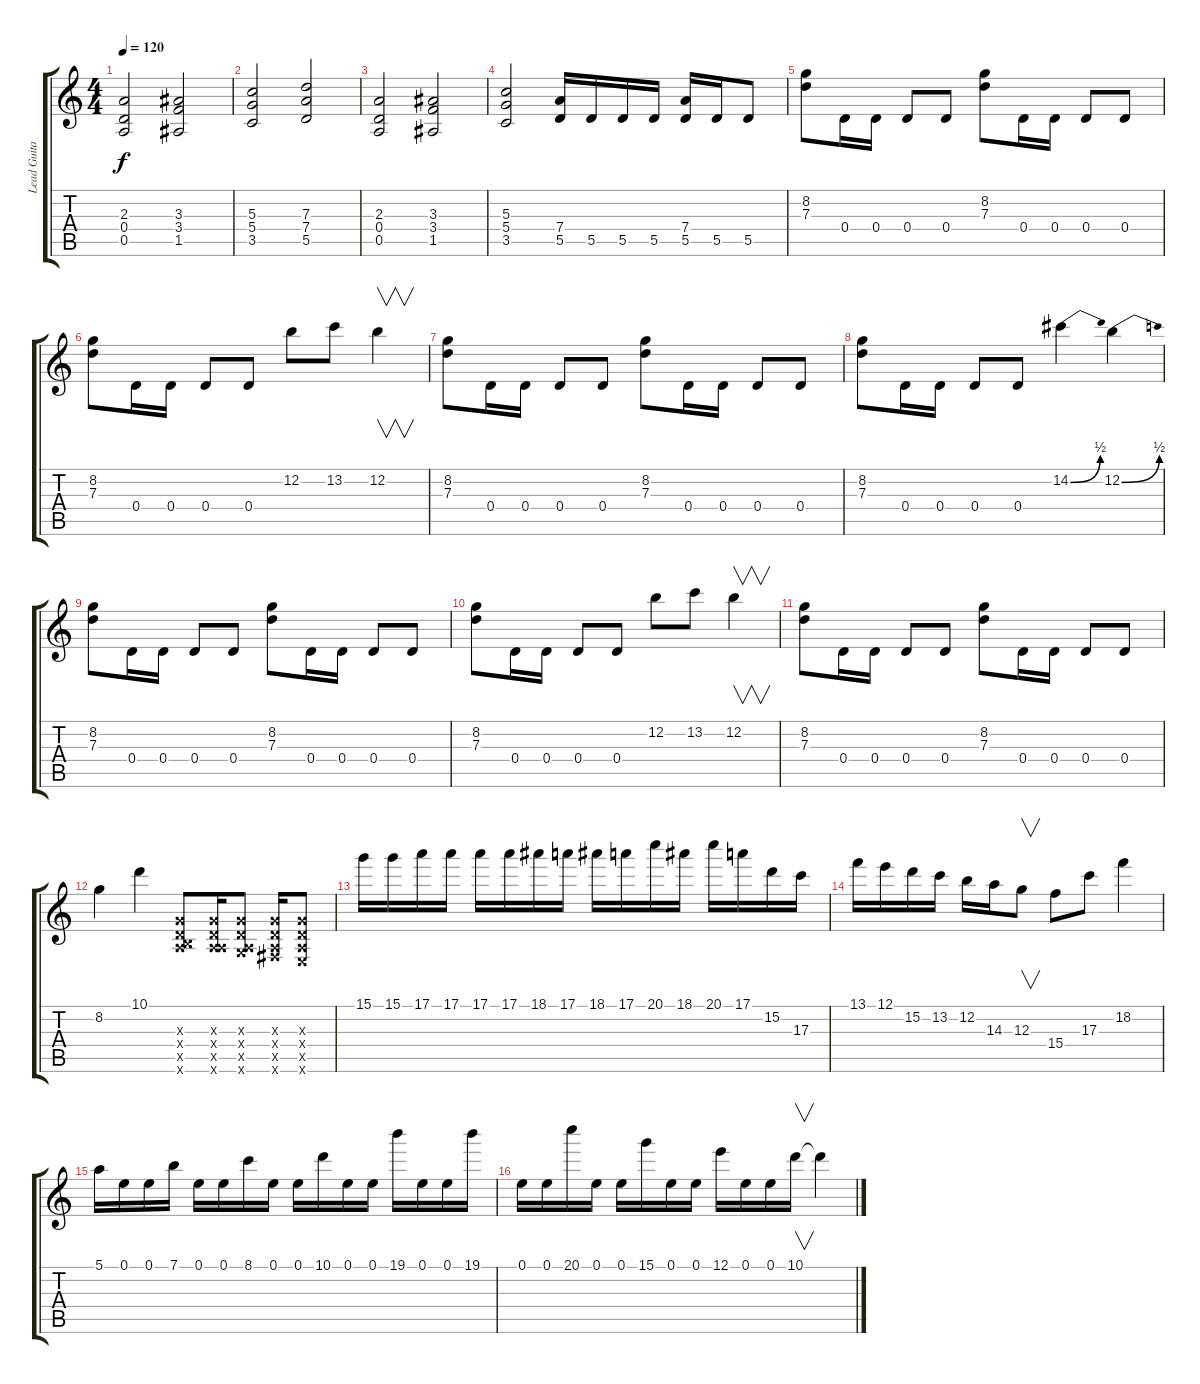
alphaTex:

\track ("Lead Guitar Eugene" "Lead Guita") {instrument distortionguitar}
\staff {score tabs}
\tuning (E4 B3 G3 D3 A2 E2) {hide}
\ts (4 4)
\tempo 120
\clef g2
\ks c
(2.3 0.4 0.5).2{dy f} (3.3 3.4 1.5).2 |
(5.3 5.4 3.5).2 (7.3 7.4 5.5).2 |
(2.3 0.4 0.5).2 (3.3 3.4 1.5).2 |
(5.3 5.4 3.5).2 (7.4 5.5).16 5.5.16 5.5.16 5.5.16 (7.4 5.5).16 5.5.16 5.5.8 |
(8.2 7.3).8 0.4.16 0.4.16 0.4.8 0.4.8 (8.2 7.3).8 0.4.16 0.4.16 0.4.8 0.4.8 |
(8.2 7.3).8 0.4.16 0.4.16 0.4.8 0.4.8 12.2.8 13.2.8 12.2.4{v} |
(8.2 7.3).8 0.4.16 0.4.16 0.4.8 0.4.8 (8.2 7.3).8 0.4.16 0.4.16 0.4.8 0.4.8 |
(8.2 7.3).8 0.4.16 0.4.16 0.4.8 0.4.8 14.2{be (bend 0 0 60 2)}.4 12.2{be (bend 0 0 60 2)}.4 |
(8.2 7.3).8 0.4.16 0.4.16 0.4.8 0.4.8 (8.2 7.3).8 0.4.16 0.4.16 0.4.8 0.4.8 |
(8.2 7.3).8 0.4.16 0.4.16 0.4.8 0.4.8 12.2.8 13.2.8 12.2.4{v} |
(8.2 7.3).8 0.4.16 0.4.16 0.4.8 0.4.8 (8.2 7.3).8 0.4.16 0.4.16 0.4.8 0.4.8 |
8.2.4 10.1.4 (0.3{x} 0.4{x} 0.5{x} 7.6{x}).8 (0.3{x} 0.4{x} 0.5{x} 5.6{x}).16 (0.3{x} 0.4{x} 0.5{x} 3.6{x}).8 (0.3{x} 0.4{x} 0.5{x} 2.6{x}).16 (0.3{x} 0.4{x} 0.5{x} 0.6{x}).8 |
15.1.16 15.1.16 17.1.16 17.1.16 17.1.16 17.1.16 18.1.16 17.1.16 18.1.16 17.1.16 20.1.16 18.1.16 20.1.16 17.1.16 15.2.16 17.3.16 |
13.1.16 12.1.16 15.2.16 13.2.16 12.2.16 14.3.16 12.3.8{v} 15.4.8 17.3.8 18.2.4 |
5.1.16 0.1.16 0.1.16 7.1.16 0.1.16 0.1.16 8.1.16 0.1.16 0.1.16 10.1.16 0.1.16 0.1.16 19.1.16 0.1.16 0.1.16 19.1.16 |
0.1.16 0.1.16 20.1.16 0.1.16 0.1.16 15.1.16 0.1.16 0.1.16 12.1.16 0.1.16 0.1.16 10.1.16{v} 10.1{t}.4
